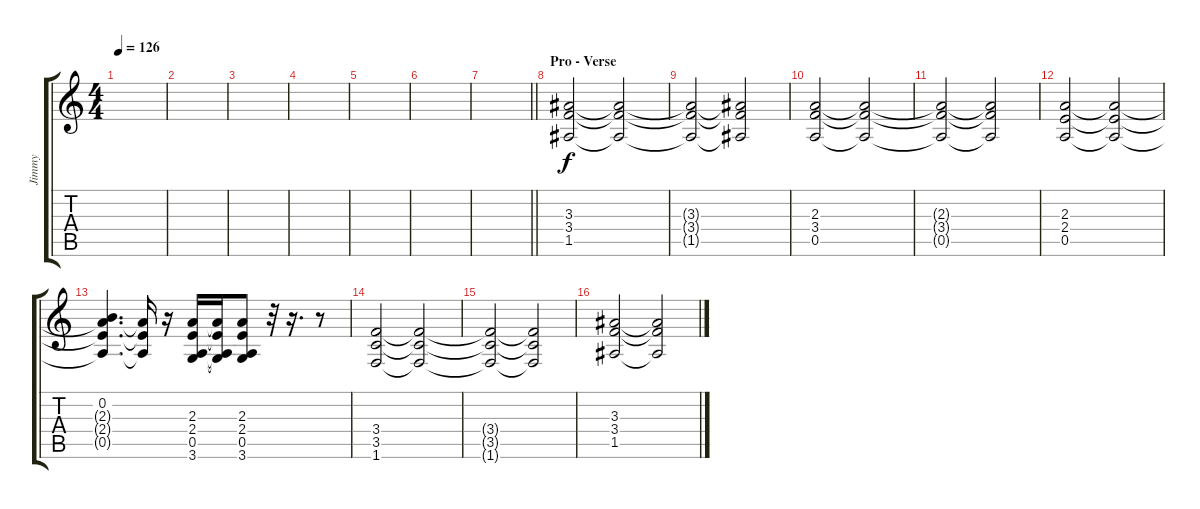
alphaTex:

\track ("Jimmy" "Jimmy") {instrument distortionguitar}
\staff {score tabs}
\tuning (E4 B3 G3 D3 A2 E2) {hide}
\ts (4 4)
\tempo 126
\clef g2
\ks c
|
|
|
|
|
|
\barLineRight lightlight
|
\section ("" "Pro - Verse")
(3.3 3.4 1.5).2 (3.3{t} 3.4{t} 1.5{t}).2 |
(3.3{t} 3.4{t} 1.5{t}).2 (3.3{t} 3.4{t} 1.5{t}).2 |
(2.3 3.4 0.5).2 (2.3{t} 3.4{t} 0.5{t}).2 |
(2.3{t} 3.4{t} 0.5{t}).2 (2.3{t} 3.4{t} 0.5{t}).2 |
(2.3 2.4 0.5).2 (2.3{t} 2.4{t} 0.5{t}).2 |
(0.2 2.3{t} 2.4{t} 0.5{t}).4{d} (2.3{t} 2.4{t} 0.5{t}).16 r.16 (2.3 2.4 0.5 3.6).16 (2.3{t} 2.4{t} 0.5{t} 3.6{t}).16 (2.3 2.4 0.5 3.6).8 r.32 r.16{d} r.8 |
(3.4 3.5 1.6).2 (3.4{t} 3.5{t} 1.6{t}).2 |
(3.4{t} 3.5{t} 1.6{t}).2 (3.4{t} 3.5{t} 1.6{t}).2 |
(3.3 3.4 1.5).2 (3.3{t} 3.4{t} 1.5{t}).2
